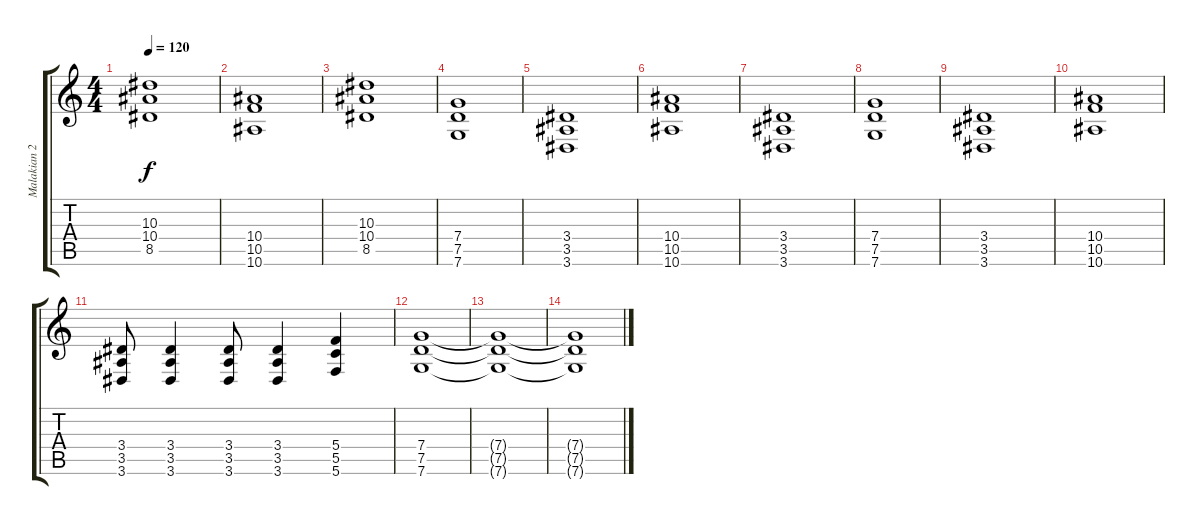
\track ("Malakian 2" "Malakian 2") {instrument overdrivenguitar}
\staff {score tabs}
\tuning (D4 A3 F3 C3 G2 C2) {hide}
\ts (4 4)
\tempo 120
\clef g2
\ks c
(10.3 10.4 8.5).1{dy f} |
(10.4 10.5 10.6).1 |
(10.3 10.4 8.5).1 |
(7.4 7.5 7.6).1 |
(3.4 3.5 3.6).1 |
(10.4 10.5 10.6).1 |
(3.4 3.5 3.6).1 |
(7.4 7.5 7.6).1 |
(3.4 3.5 3.6).1 |
(10.4 10.5 10.6).1 |
(3.4 3.5 3.6).8 (3.4 3.5 3.6).4 (3.4 3.5 3.6).8 (3.4 3.5 3.6).4 (5.4 5.5 5.6).4 |
(7.4 7.5 7.6).1 |
(7.4{t} 7.5{t} 7.6{t}).1 |
(7.4{t} 7.5{t} 7.6{t}).1
